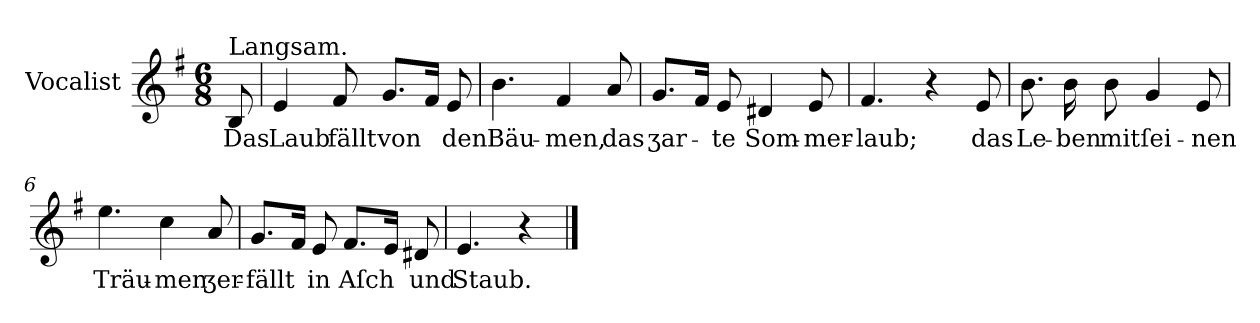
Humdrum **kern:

**kern	**text
*part1	*part1
*staff1	*staff1
*I"Vocalist	*
*clefG2	*
*k[f#]	*
*e:	*
*M6/8	*
=	=
!LO:TX:a:t=Langsam.	!
8B	Das
=1	=1
4e	Laub
8f#	fällt
8.gL	von
16f#Jk	.
8e	den
=2	=2
4.b	Bäu-
4f#	-men,
8a	das
=3	=3
8.gL	ʒar-
16f#Jk	.
8e	-te
4d#X	Som-
8e	-mer-
=4	=4
4.f#	-laub;
4r	.
8e	das
=5	=5
8.b	Le-
16b	-ben
8b	mit
4g	ſei-
8e	-nen
=6	=6
4.ee	Träu-
4cc	-men
8a	ʒer-
=7	=7
8.gL	-fällt
16f#Jk	.
8e	in
8.f#L	Aſch
16eJk	.
8d#X	und
=8	=8
4.e	Staub.
4r	.
==	==
*-	*-
